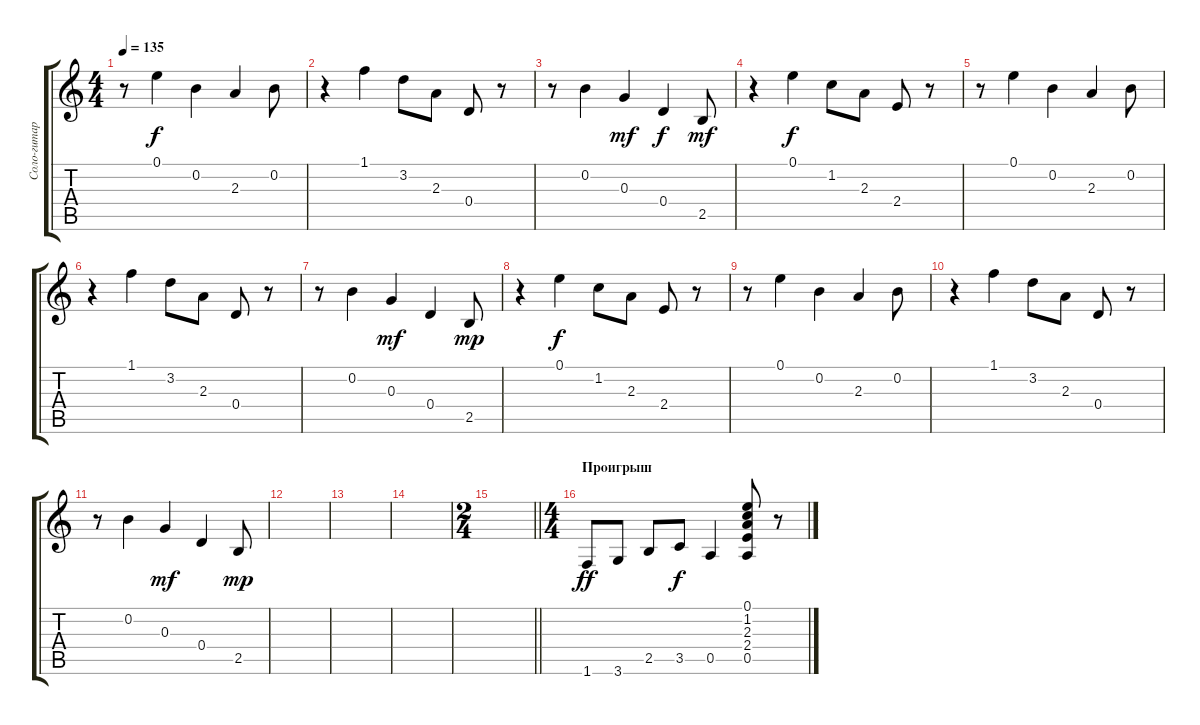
\track ("Соло-гитара" "Соло-гитар") {instrument distortionguitar}
\staff {score tabs}
\tuning (E4 B3 G3 D3 A2 E2) {hide}
\ts (4 4)
\tempo 135
\clef g2
\ks c
r.8{dy f} 0.1.4 0.2.4 2.3.4 0.2.8 |
r.4 1.1.4 3.2.8 2.3.8 0.4.8 r.8 |
r.8 0.2.4 0.3.4{dy mf} 0.4.4{dy f} 2.5.8{dy mf} |
r.4 0.1.4{dy f} 1.2.8 2.3.8 2.4.8 r.8 |
r.8 0.1.4 0.2.4 2.3.4 0.2.8 |
r.4 1.1.4 3.2.8 2.3.8 0.4.8 r.8 |
r.8 0.2.4 0.3.4{dy mf} 0.4.4 2.5.8{dy mp} |
r.4 0.1.4{dy f} 1.2.8 2.3.8 2.4.8 r.8 |
r.8 0.1.4 0.2.4 2.3.4 0.2.8 |
r.4 1.1.4 3.2.8 2.3.8 0.4.8 r.8 |
r.8 0.2.4 0.3.4{dy mf} 0.4.4 2.5.8{dy mp} |
|
|
|
\ts (2 4)
\barLineRight lightlight
|
\ts (4 4)
\section ("" "Проигрыш")
1.6.8{dy ff} 3.6.8 2.5.8 3.5.8{dy f} 0.5.4 (0.1 1.2 2.3 2.4 0.5).8 r.8
